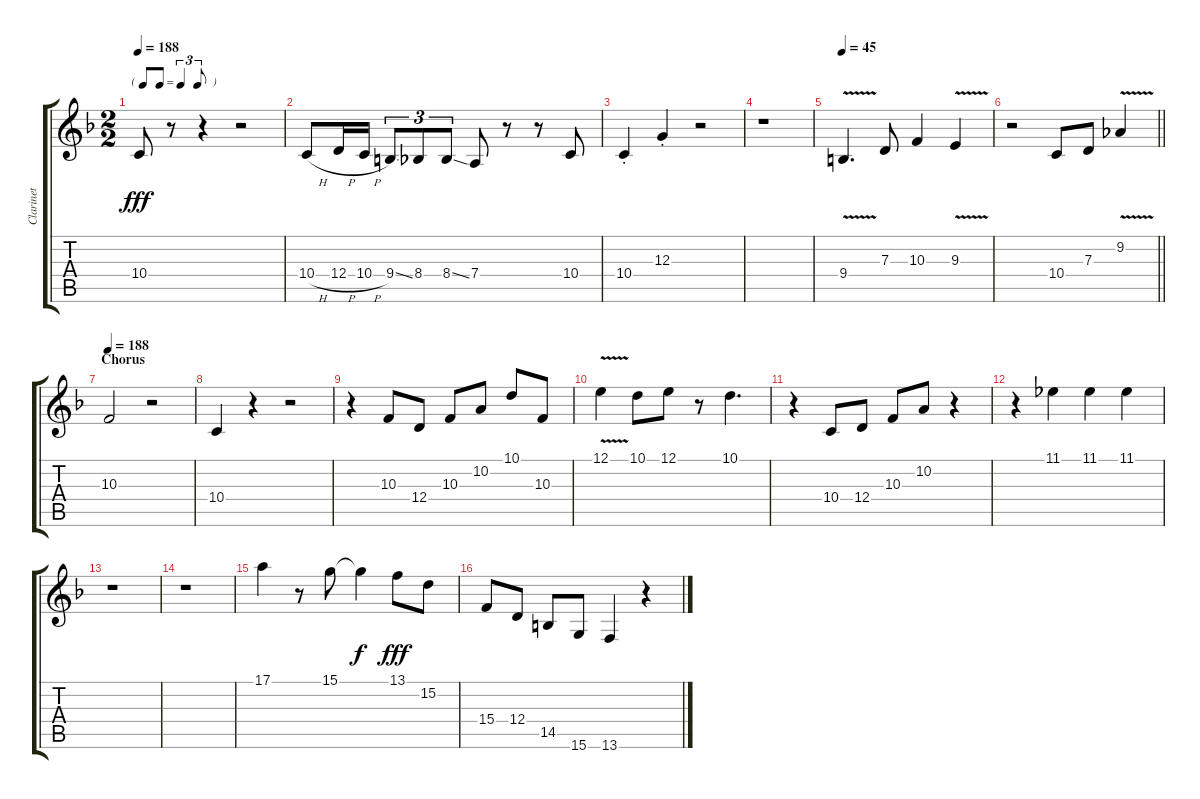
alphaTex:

\track ("Clarinet" "Clarinet") {instrument clarinet}
\staff {score tabs}
\tuning (E4 B3 G3 D3 A2 E2) {hide}
\ts (2 2)
\tf triplet8th
\tempo 188
\clef g2
\ks f
10.4.8{dy fff} r.8 r.4 r.2 |
10.4{h}.8 12.4{h}.16 10.4{h}.16 9.4{ss}.8{tu (3 2)} 8.4.8{tu (3 2)} 8.4{ss}.8{tu (3 2)} 7.4.8 r.8 r.8 10.4.8 |
10.4{st}.4 12.3{st}.4 r.2 |
r.1 |
\tempo 45
9.4{v}.4{d} 7.3.8 10.3.4 9.3{v}.4 |
\barLineRight lightlight
r.2 10.4.8 7.3.8 9.2{v}.4 |
\section ("" "Chorus")
\tempo 188
10.3.2 r.2 |
10.4.4 r.4 r.2 |
r.4 10.3.8 12.4.8 10.3.8 10.2.8 10.1.8 10.3.8 |
12.1{v}.4 10.1.8 12.1.8 r.8 10.1.4{d} |
r.4 10.4.8 12.4.8 10.3.8 10.2.8 r.4 |
r.4 11.1.4 11.1.4 11.1.4 |
r.1 |
r.1 |
17.1.4 r.8 15.1.8 15.1{t}.4{dy f} 13.1.8{dy fff} 15.2.8 |
15.4.8 12.4.8 14.5.8 15.6.8 13.6.4 r.4
